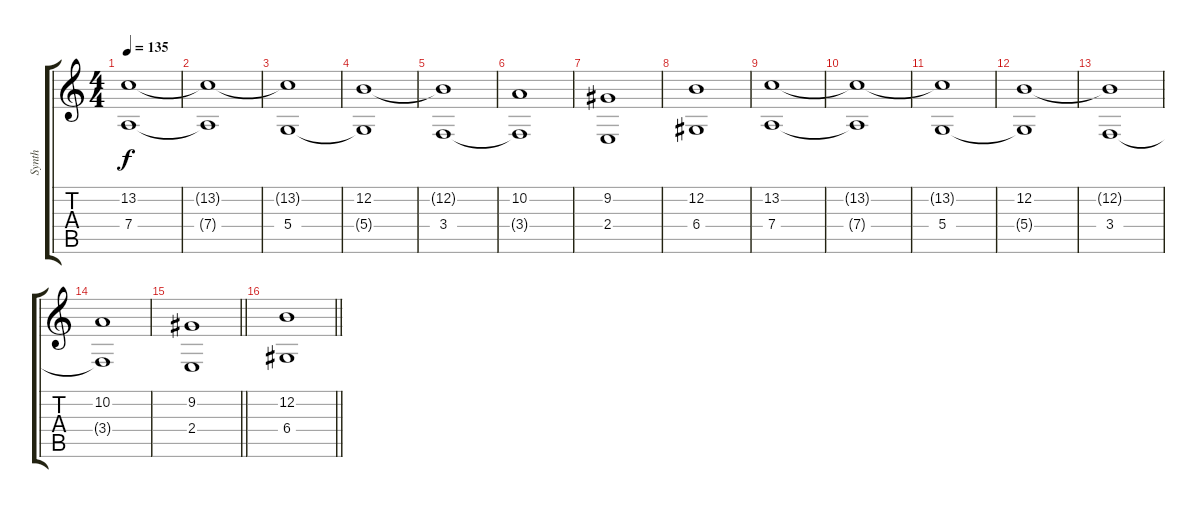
\track ("Synth" "Synth") {instrument pad4choir}
\staff {score tabs}
\tuning (E4 B3 G3 D3 A2 E2) {hide}
\ts (4 4)
\tempo 135
\clef g2
\ks c
(13.2 7.4).1{dy f} |
(13.2{t} 7.4{t}).1 |
(13.2{t} 5.4).1 |
(12.2 5.4{t}).1 |
(12.2{t} 3.4).1 |
(10.2 3.4{t}).1 |
(9.2 2.4).1 |
(12.2 6.4).1 |
(13.2 7.4).1 |
(13.2{t} 7.4{t}).1 |
(13.2{t} 5.4).1 |
(12.2 5.4{t}).1 |
(12.2{t} 3.4).1 |
(10.2 3.4{t}).1 |
\barLineRight lightlight
(9.2 2.4).1 |
\section ("" "")
\barLineRight lightlight
(12.2 6.4).1
